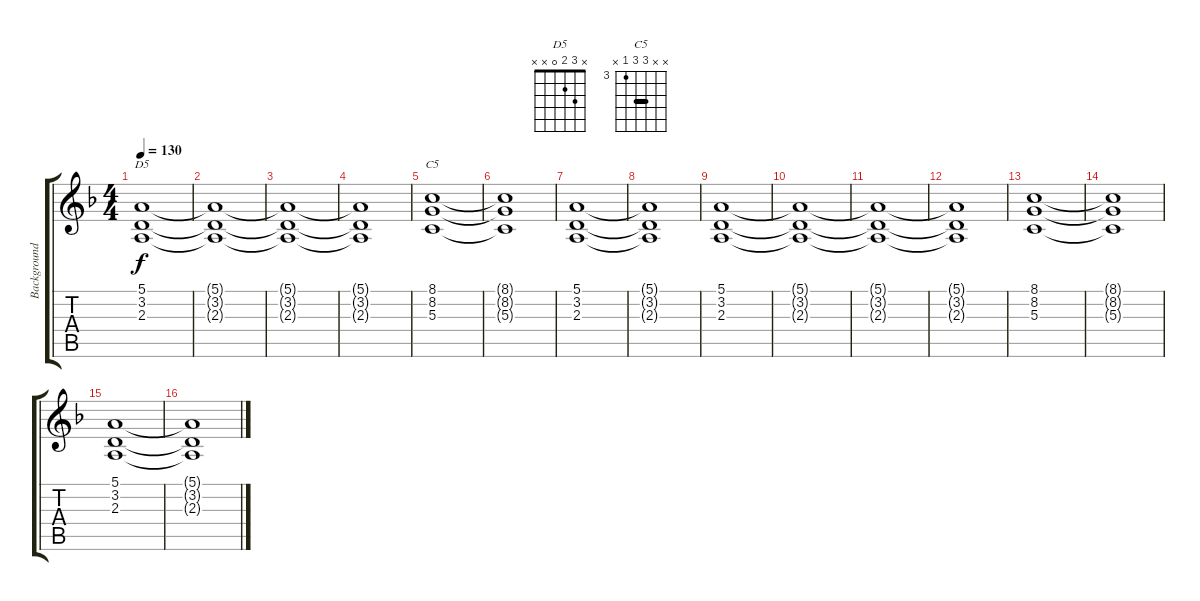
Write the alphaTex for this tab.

\track ("Background" "Background") {instrument pad2warm}
\staff {score tabs}
\tuning (E4 B3 G3 D3 A2 E2) {hide}
\chord ("D5" x 3 2 0 x x)
\chord ("C5" x x 5 5 3 x) {firstfret 3 barre 5}
\ts (4 4)
\section ("" "")
\tempo 130
\clef g2
\ks dminor
(5.1 3.2 2.3).1{ch "D5" dy f} |
(5.1{t} 3.2{t} 2.3{t}).1 |
(5.1{t} 3.2{t} 2.3{t}).1 |
(5.1{t} 3.2{t} 2.3{t}).1 |
(8.1 8.2 5.3).1{ch "C5"} |
(8.1{t} 8.2{t} 5.3{t}).1 |
(5.1 3.2 2.3).1 |
(5.1{t} 3.2{t} 2.3{t}).1 |
(5.1 3.2 2.3).1 |
(5.1{t} 3.2{t} 2.3{t}).1 |
(5.1{t} 3.2{t} 2.3{t}).1 |
(5.1{t} 3.2{t} 2.3{t}).1 |
(8.1 8.2 5.3).1 |
(8.1{t} 8.2{t} 5.3{t}).1 |
(5.1 3.2 2.3).1 |
(5.1{t} 3.2{t} 2.3{t}).1
